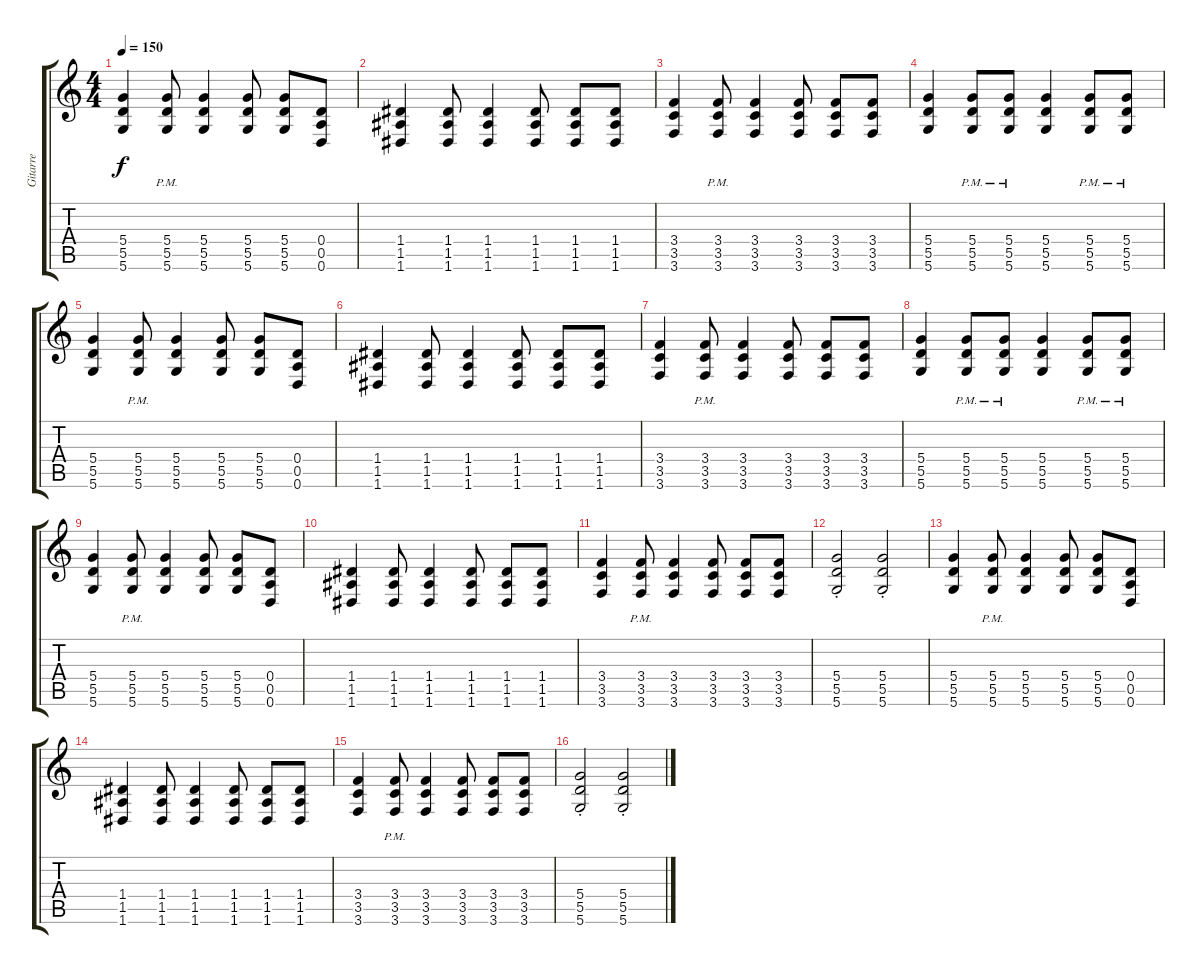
\track ("Gitarre" "Gitarre") {instrument acousticguitarsteel}
\staff {score tabs}
\tuning (E4 B3 G3 D3 A2 D2) {hide}
\ts (4 4)
\tempo 150
\clef g2
\ks c
(5.4 5.5 5.6).4{dy f} (5.4{pm} 5.5{pm} 5.6{pm}).8 (5.4 5.5 5.6).4 (5.4 5.5 5.6).8 (5.4 5.5 5.6).8 (0.4 0.5 0.6).8 |
(1.4 1.5 1.6).4 (1.4 1.5 1.6).8 (1.4 1.5 1.6).4 (1.4 1.5 1.6).8 (1.4 1.5 1.6).8 (1.4 1.5 1.6).8 |
(3.4 3.5 3.6).4 (3.4{pm} 3.5 3.6).8 (3.4 3.5 3.6).4 (3.4 3.5 3.6).8 (3.4 3.5 3.6).8 (3.4 3.5 3.6).8 |
(5.4 5.5 5.6).4 (5.4{pm} 5.5{pm} 5.6{pm}).8 (5.4{pm} 5.5{pm} 5.6{pm}).8 (5.4 5.5 5.6).4 (5.4{pm} 5.5{pm} 5.6{pm}).8 (5.4{pm} 5.5{pm} 5.6{pm}).8 |
(5.4 5.5 5.6).4 (5.4{pm} 5.5{pm} 5.6{pm}).8 (5.4 5.5 5.6).4 (5.4 5.5 5.6).8 (5.4 5.5 5.6).8 (0.4 0.5 0.6).8 |
(1.4 1.5 1.6).4 (1.4 1.5 1.6).8 (1.4 1.5 1.6).4 (1.4 1.5 1.6).8 (1.4 1.5 1.6).8 (1.4 1.5 1.6).8 |
(3.4 3.5 3.6).4 (3.4{pm} 3.5 3.6).8 (3.4 3.5 3.6).4 (3.4 3.5 3.6).8 (3.4 3.5 3.6).8 (3.4 3.5 3.6).8 |
(5.4 5.5 5.6).4 (5.4{pm} 5.5{pm} 5.6{pm}).8 (5.4{pm} 5.5{pm} 5.6{pm}).8 (5.4 5.5 5.6).4 (5.4{pm} 5.5{pm} 5.6{pm}).8 (5.4{pm} 5.5{pm} 5.6{pm}).8 |
(5.4 5.5 5.6).4 (5.4{pm} 5.5{pm} 5.6{pm}).8 (5.4 5.5 5.6).4 (5.4 5.5 5.6).8 (5.4 5.5 5.6).8 (0.4 0.5 0.6).8 |
(1.4 1.5 1.6).4 (1.4 1.5 1.6).8 (1.4 1.5 1.6).4 (1.4 1.5 1.6).8 (1.4 1.5 1.6).8 (1.4 1.5 1.6).8 |
(3.4 3.5 3.6).4 (3.4{pm} 3.5 3.6).8 (3.4 3.5 3.6).4 (3.4 3.5 3.6).8 (3.4 3.5 3.6).8 (3.4 3.5 3.6).8 |
(5.4{st} 5.5{st} 5.6{st}).2 (5.4{st} 5.5{st} 5.6{st}).2 |
(5.4 5.5 5.6).4 (5.4{pm} 5.5{pm} 5.6{pm}).8 (5.4 5.5 5.6).4 (5.4 5.5 5.6).8 (5.4 5.5 5.6).8 (0.4 0.5 0.6).8 |
(1.4 1.5 1.6).4 (1.4 1.5 1.6).8 (1.4 1.5 1.6).4 (1.4 1.5 1.6).8 (1.4 1.5 1.6).8 (1.4 1.5 1.6).8 |
(3.4 3.5 3.6).4 (3.4{pm} 3.5 3.6).8 (3.4 3.5 3.6).4 (3.4 3.5 3.6).8 (3.4 3.5 3.6).8 (3.4 3.5 3.6).8 |
(5.4{st} 5.5{st} 5.6{st}).2 (5.4{st} 5.5{st} 5.6{st}).2
